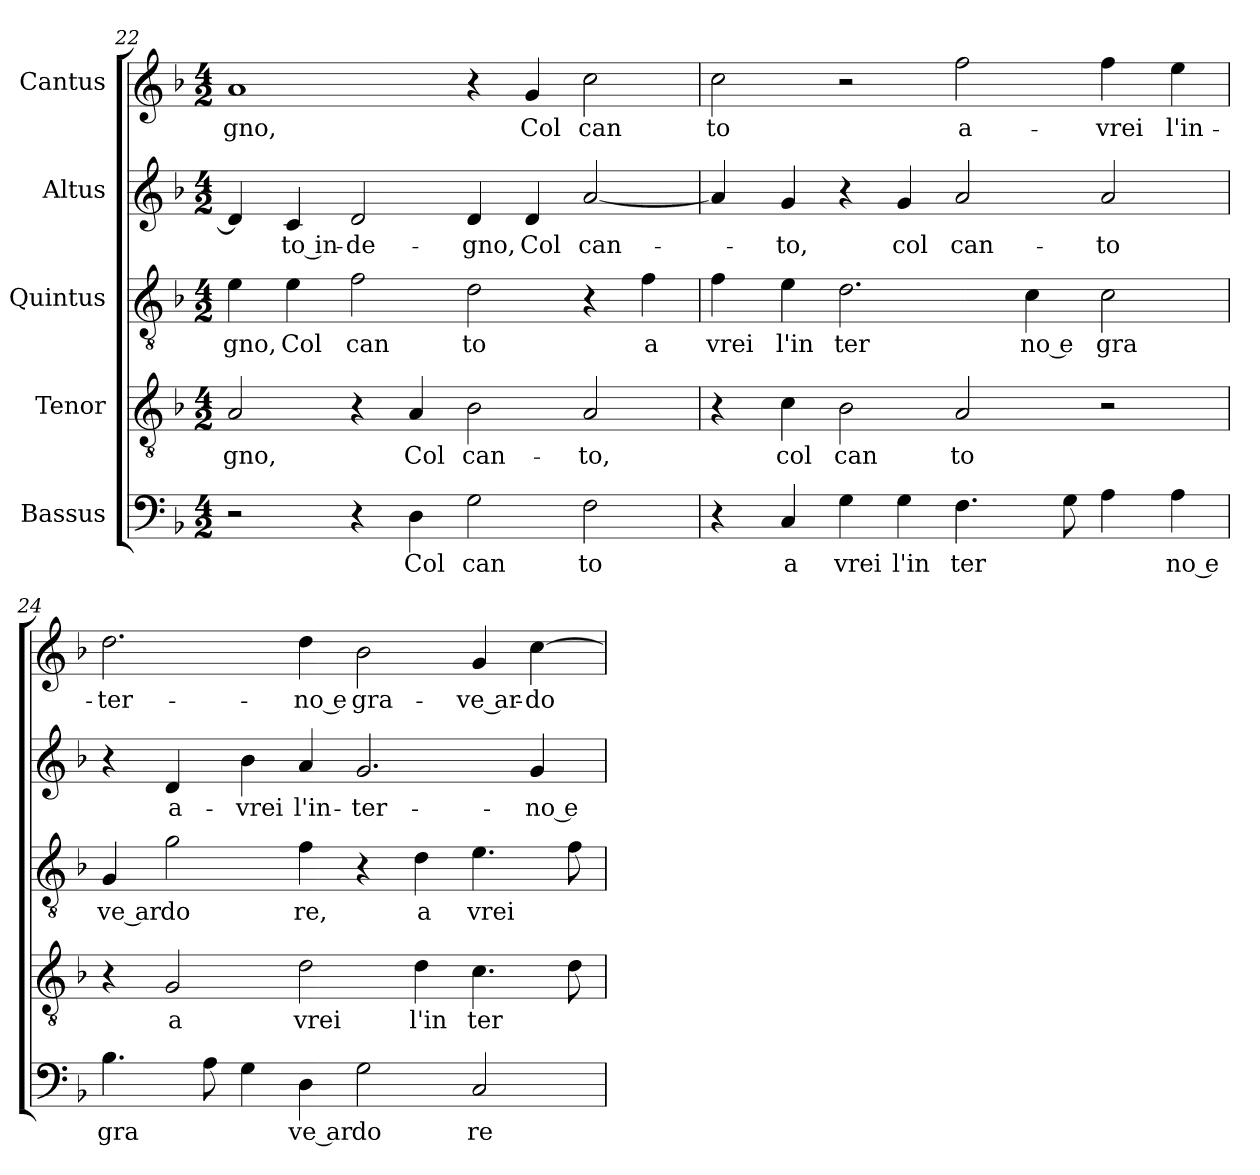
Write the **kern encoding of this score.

**kern	**text	**kern	**text	**kern	**text	**kern	**text	**kern	**text
*part5	*part5	*part4	*part4	*part3	*part3	*part2	*part2	*part1	*part1
*staff5	*staff5	*staff4	*staff4	*staff3	*staff3	*staff2	*staff2	*staff1	*staff1
*I"Bassus	*	*I"Tenor	*	*I"Quintus	*	*I"Altus	*	*I"Cantus	*
*clefF4	*	*clefGv2	*	*clefGv2	*	*clefG2	*	*clefG2	*
*k[b-]	*	*k[b-]	*	*k[b-]	*	*k[b-]	*	*k[b-]	*
*F:	*	*F:	*	*F:	*	*F:	*	*F:	*
*M4/2	*	*M4/2	*	*M4/2	*	*M4/2	*	*M4/2	*
=22	=22	=22	=22	=22	=22	=22	=22	=22	=22
!	!	!	!LO:LY:b:cj	!	!LO:LY:b:cj	!	!	!	!LO:LY:b:cj
2r	.	2A/	-gno,	4e\	gno,	4d/]	.	1a	gno,
!	!	!	!	!	!LO:LY:b:cj	!	!LO:LY:b:rj	!	!
.	.	.	.	4e\	Col	4c/	-to in-	.	.
!	!	!	!	!	!LO:LY:b:cj	!	!LO:LY:b:cj	!	!
4r	.	4r	.	2f\	can	2d/	-de-	.	.
!	!LO:LY:b:cj	!	!LO:LY:b:cj	!	!	!	!	!	!
4D\	Col	4A/	Col	.	.	.	.	.	.
!	!LO:LY:b:cj	!	!LO:LY:b:cj	!	!LO:LY:b:cj	!	!LO:LY:b:cj	!	!
2G\	can	2B-\	can-	2d\	to	4d/	-gno,	4r	.
!	!	!	!	!	!	!	!LO:LY:b:cj	!	!LO:LY:b:cj
.	.	.	.	.	.	4d/	Col	4g/	Col
!	!LO:LY:b:cj	!	!LO:LY:b:cj	!	!	!	!LO:LY:b	!	!LO:LY:b:cj
2F\	to	2A/	-to,	4r	.	[>2a/	can-	2cc\	can
!	!	!	!	!	!LO:LY:b:cj	!	!	!	!
.	.	.	.	4f\	a	.	.	.	.
!!LO:LB:g=z
=23	=23	=23	=23	=23	=23	=23	=23	=23	=23
!	!	!	!	!	!LO:LY:b:cj	!	!	!	!LO:LY:b:cj
*	*	*	*	*	*	*^	*	*	*
4r	.	4r	.	4f\	vrei	4a/]	32ryy	.	2cc\	to
.	.	.	.	.	.	.	1ryy	.	.	.
!	!LO:LY:b:cj	!	!LO:LY:b:cj	!	!LO:LY:b:cj	!	!	!LO:LY:b:cj	!	!
4C/	a	4c\	col	4e\	l'in	4g/	.	-to,	.	.
!	!LO:LY:b:cj	!	!LO:LY:b:cj	!	!LO:LY:b:cj	!	!	!	!	!
4G\	vrei	2B-\	can	2.d\	ter	4r	.	.	2r	.
!	!LO:LY:b:cj	!	!	!	!	!	!	!LO:LY:b:cj	!	!
4G\	l'in	.	.	.	.	4g/	.	col	.	.
!	!LO:LY:b	!	!LO:LY:b:cj	!	!	!	!	!LO:LY:b:cj	!	!LO:LY:b:cj
4.F\	ter	2A/	to	.	.	2a/	.	can-	2ff\	a-
.	.	.	.	.	.	.	2ryy	.	.	.
!	!	!	!	!	!LO:LY:b:rj	!	!	!	!	!
.	.	.	.	4c\	no e	.	.	.	.	.
8G\	.	.	.	.	.	.	.	.	.	.
!	!	!	!	!	!LO:LY:b:cj	!	!	!LO:LY:b:cj	!	!LO:LY:b:cj
4A\	.	2r	.	2c\	gra	2a/	.	-to	4ff\	-vrei
.	.	.	.	.	.	.	4...ryy	.	.	.
!	!LO:LY:b:rj	!	!	!	!	!	!	!	!	!LO:LY:b:cj
4A\	no e	.	.	.	.	.	.	.	4ee\	l'in-
=24	=24	=24	=24	=24	=24	=24	=24	=24	=24	=24
!	!LO:LY:b	!	!	!	!LO:LY:b:rj	!	!	!	!	!LO:LY:b:cj
*	*	*	*	*	*	*v	*v	*	*	*
4.B-\	gra	4r	.	4G/	ve ar	4r	.	2.dd\	-ter-
!	!	!	!LO:LY:b:cj	!	!LO:LY:b:cj	!	!LO:LY:b:cj	!	!
.	.	2G/	a	2g\	do	4d/	a-	.	.
8A\	.	.	.	.	.	.	.	.	.
!	!	!	!	!	!	!	!LO:LY:b:cj	!	!
4G\	.	.	.	.	.	4b-\	-vrei	.	.
!	!LO:LY:b:rj	!	!LO:LY:b:cj	!	!LO:LY:b:cj	!	!LO:LY:b:cj	!	!LO:LY:b:rj
4D\	ve ar	2d\	vrei	4f\	re,	4a/	l'in-	4dd\	-no e
!	!LO:LY:b:cj	!	!	!	!	!	!LO:LY:b:cj	!	!LO:LY:b:cj
2G\	do	.	.	4r	.	2.g/	-ter-	2b-\	gra-
!	!	!	!LO:LY:b:cj	!	!LO:LY:b:cj	!	!	!	!
.	.	4d\	l'in	4d\	a	.	.	.	.
!	!LO:LY:b:cj	!	!LO:LY:b	!	!LO:LY:b	!	!	!	!LO:LY:b:rj
2C/	re	4.c\	ter	4.e\	vrei	.	.	4g/	-ve ar-
!	!	!	!	!	!	!	!LO:LY:b:rj	!	!LO:LY:b:cj
.	.	.	.	.	.	4g/	-no e	[>4cc\	-do-
.	.	8d\	.	8f\	.	.	.	.	.
=	=	=	=	=	=	=	=	=	=
*-	*-	*-	*-	*-	*-	*-	*-	*-	*-
